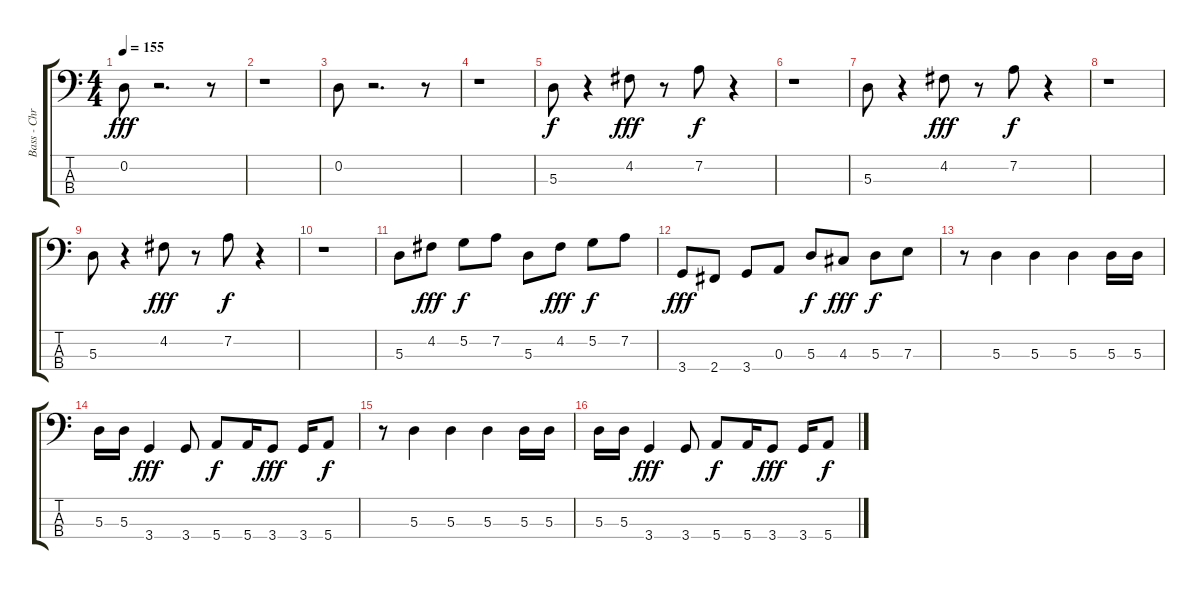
\track ("Bass - Chris" "Bass - Chr") {instrument electricbassfinger}
\staff {score tabs}
\tuning (G2 D2 A1 E1) {hide}
\ts (4 4)
\tempo 155
\clef f4
\ks c
0.2.8{dy fff} r.2{d} r.8 |
r.1 |
0.2.8 r.2{d} r.8 |
r.1 |
5.3.8{dy f} r.4 4.2.8{dy fff} r.8 7.2.8{dy f} r.4 |
r.1 |
5.3.8 r.4 4.2.8{dy fff} r.8 7.2.8{dy f} r.4 |
r.1 |
5.3.8 r.4 4.2.8{dy fff} r.8 7.2.8{dy f} r.4 |
r.1 |
5.3.8 4.2.8{dy fff} 5.2.8{dy f} 7.2.8 5.3.8 4.2.8{dy fff} 5.2.8{dy f} 7.2.8 |
3.4.8{dy fff} 2.4.8 3.4.8 0.3.8 5.3.8{dy f} 4.3.8{dy fff} 5.3.8{dy f} 7.3.8 |
r.8 5.3.4 5.3.4 5.3.4 5.3.16 5.3.16 |
5.3.16 5.3.16 3.4.4{dy fff} 3.4.8 5.4.8{dy f} 5.4.16 3.4.8{dy fff} 3.4.16 5.4.8{dy f} |
r.8 5.3.4 5.3.4 5.3.4 5.3.16 5.3.16 |
5.3.16 5.3.16 3.4.4{dy fff} 3.4.8 5.4.8{dy f} 5.4.16 3.4.8{dy fff} 3.4.16 5.4.8{dy f}
